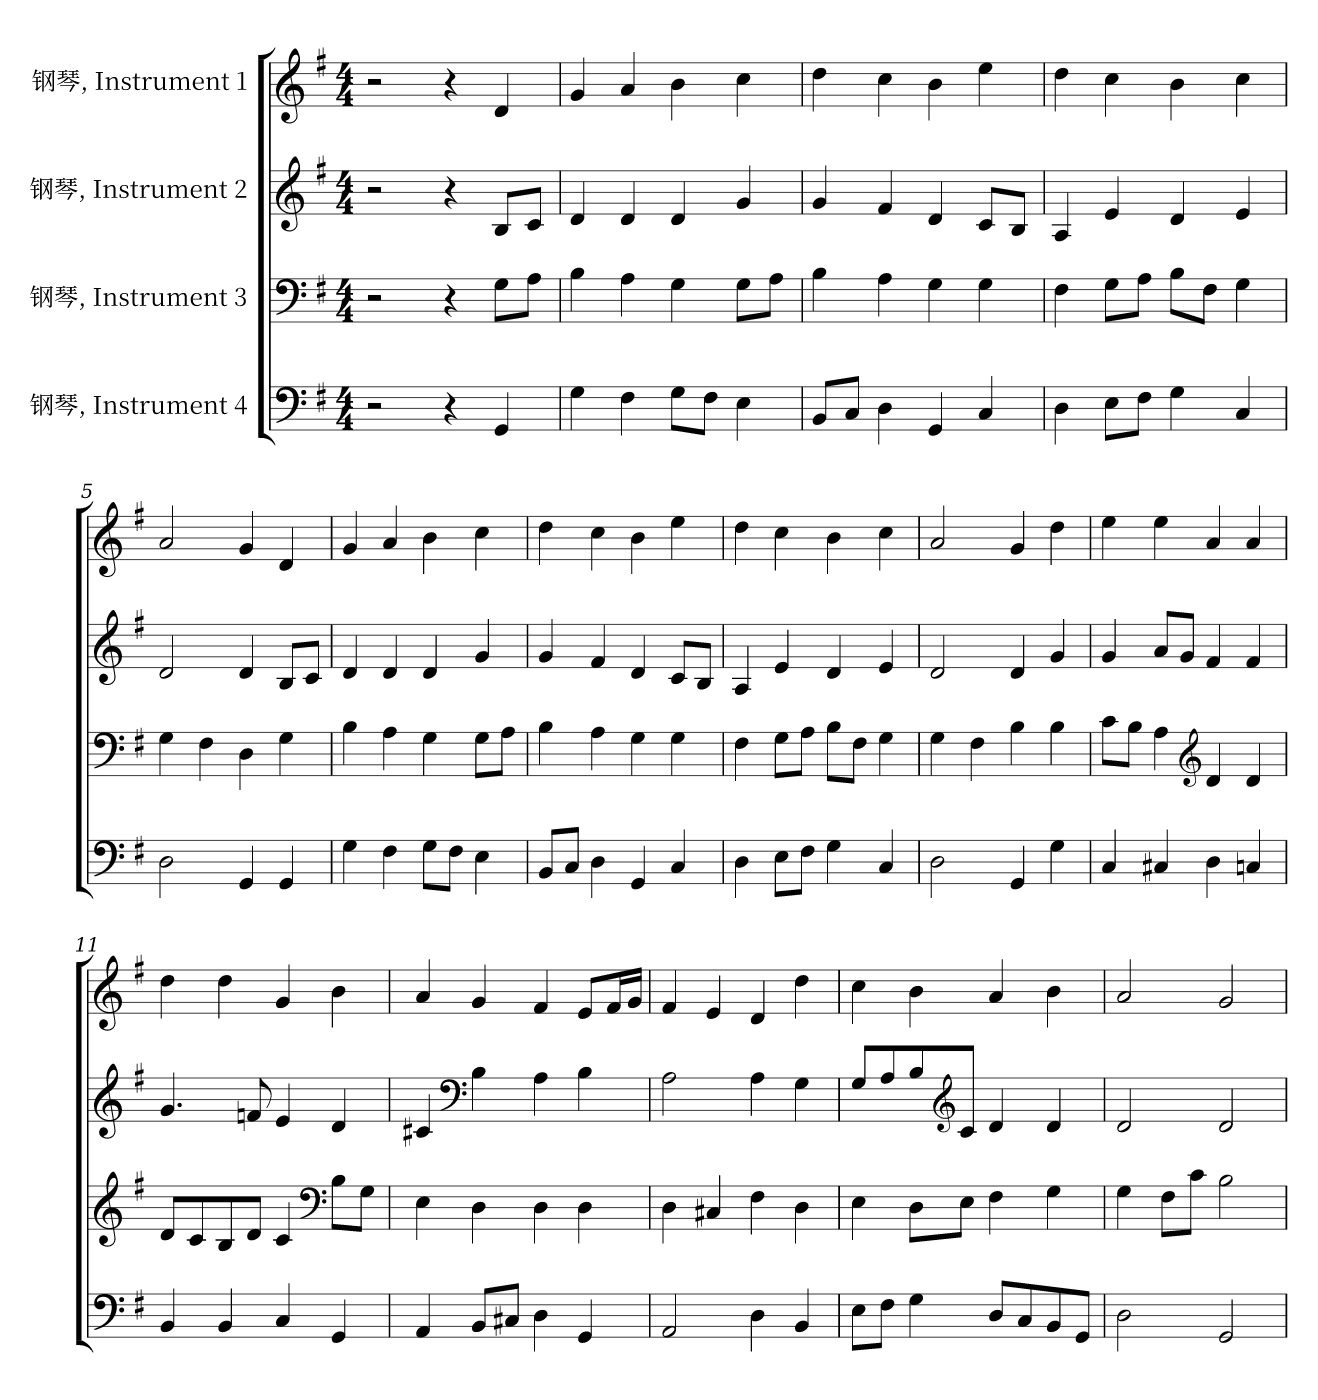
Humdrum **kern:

**kern	**kern	**kern	**kern
*part4	*part3	*part2	*part1
*staff4	*staff3	*staff2	*staff1
*I"钢琴, Instrument 4	*I"钢琴, Instrument 3	*I"钢琴, Instrument 2	*I"钢琴, Instrument 1
*clefF4	*clefF4	*clefG2	*clefG2
*k[f#]	*k[f#]	*k[f#]	*k[f#]
*M4/4	*M4/4	*M4/4	*M4/4
*MM96	*MM96	*MM96	*MM96
=1	=1	=1	=1
2r	2r	2r	2r
4r	4r	4r	4r
4GG/	8G\L	8B/L	4d/
.	8A\J	8c/J	.
=2	=2	=2	=2
4G\	4B\	4d/	4g/
4F#\	4A\	4d/	4a/
8G\L	4G\	4d/	4b\
8F#\J	.	.	.
4E\	8G\L	4g/	4cc\
.	8A\J	.	.
=3	=3	=3	=3
8BB/L	4B\	4g/	4dd\
8C/J	.	.	.
4D\	4A\	4f#/	4cc\
4GG/	4G\	4d/	4b\
4C/	4G\	8c/L	4ee\
.	.	8B/J	.
=4	=4	=4	=4
4D\	4F#\	4A/	4dd\
8E\L	8G\L	4e/	4cc\
8F#\J	8A\J	.	.
4G\	8B\L	4d/	4b\
.	8F#\J	.	.
4C/	4G\	4e/	4cc\
=5	=5	=5	=5
2D\	4G\	2d/	2a/
.	4F#\	.	.
4GG/	4D\	4d/	4g/
4GG/	4G\	8B/L	4d/
.	.	8c/J	.
!!LO:LB:g=z
=6	=6	=6	=6
4G\	4B\	4d/	4g/
4F#\	4A\	4d/	4a/
8G\L	4G\	4d/	4b\
8F#\J	.	.	.
4E\	8G\L	4g/	4cc\
.	8A\J	.	.
=7	=7	=7	=7
8BB/L	4B\	4g/	4dd\
8C/J	.	.	.
4D\	4A\	4f#/	4cc\
4GG/	4G\	4d/	4b\
4C/	4G\	8c/L	4ee\
.	.	8B/J	.
=8	=8	=8	=8
4D\	4F#\	4A/	4dd\
8E\L	8G\L	4e/	4cc\
8F#\J	8A\J	.	.
4G\	8B\L	4d/	4b\
.	8F#\J	.	.
4C/	4G\	4e/	4cc\
=9	=9	=9	=9
2D\	4G\	2d/	2a/
.	4F#\	.	.
4GG/	4B\	4d/	4g/
4G\	4B\	4g/	4dd\
=10	=10	=10	=10
4C/	8c\L	4g/	4ee\
.	8B\J	.	.
4C#X/	4A\	8a/L	4ee\
.	.	8g/J	.
*	*clefG2	*	*
4D\	4d/	4f#/	4a/
4Cn/	4d/	4f#/	4a/
!!LO:LB:g=z
=11	=11	=11	=11
4BB/	8d/L	4.g/	4dd\
.	8c/	.	.
4BB/	8B/	.	4dd\
.	8d/J	8fn/	.
4C/	4c/	4e/	4g/
*	*clefF4	*	*
4GG/	8B\L	4d/	4b\
.	8G\J	.	.
=12	=12	=12	=12
4AA/	4E\	4c#X/	4a/
*	*	*clefF4	*
8BB/L	4D\	4B\	4g/
8C#X/J	.	.	.
4D\	4D\	4A\	4f#/
4GG/	4D\	4B\	8e/L
.	.	.	16f#/L
.	.	.	16g/JJ
=13	=13	=13	=13
2AA/	4D\	2A\	4f#/
.	4C#X/	.	4e/
4D\	4F#\	4A\	4d/
4BB/	4D\	4G\	4dd\
=14	=14	=14	=14
8E\L	4E\	8G/L	4cc\
8F#\J	.	8A/	.
4G\	8D\L	8B/	4b\
*	*	*clefG2	*
.	8E\J	8c/J	.
8D/L	4F#\	4d/	4a/
8C/	.	.	.
8BB/	4G\	4d/	4b\
8GG/J	.	.	.
=15	=15	=15	=15
2D\	4G\	2d/	2a/
.	8F#\L	.	.
.	8c\J	.	.
2GG/	2B\	2d/	2g/
=	=	=	=
*-	*-	*-	*-
